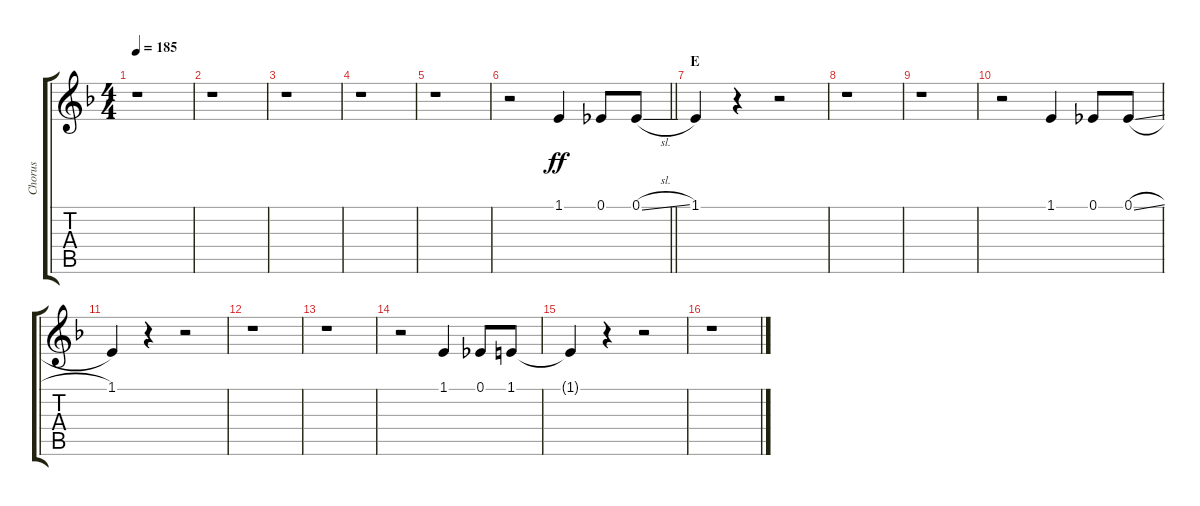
\track ("Chorus" "Chorus") {instrument voiceoohs}
\staff {score tabs}
\tuning (Eb4 Bb3 Gb3 Db3 Ab2 Db2) {hide}
\ts (4 4)
\tempo 185
\clef g2
\ks f
r.1{dy ff} |
r.1 |
r.1 |
r.1 |
r.1 |
\barLineRight lightlight
r.2 1.1.4 0.1.8 0.1{sl}.8 |
\section ("" "E")
1.1.4 r.4 r.2 |
r.1 |
r.1 |
r.2 1.1.4 0.1.8 0.1{sl}.8 |
1.1.4 r.4 r.2 |
r.1 |
r.1 |
r.2 1.1.4 0.1.8 1.1.8 |
1.1{t}.4 r.4 r.2 |
r.1
